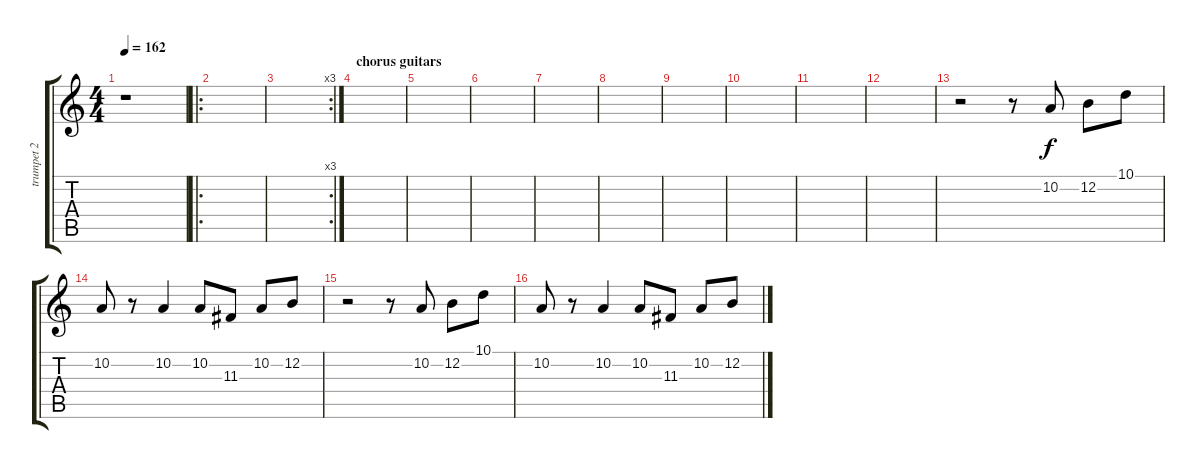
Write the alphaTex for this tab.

\track ("trumpet 2" "trumpet 2") {instrument trumpet}
\staff {score tabs}
\tuning (E4 B3 G3 D3 A2 E2) {hide}
\ts (4 4)
\tempo 162
\clef g2
\ks c
r.1{dy f} |
\ro
|
\rc 3
|
\section ("" "chorus guitars")
|
|
|
|
|
|
|
|
|
r.2 r.8 10.2.8 12.2.8 10.1.8 |
10.2.8 r.8 10.2.4 10.2.8 11.3.8 10.2.8 12.2.8 |
r.2 r.8 10.2.8 12.2.8 10.1.8 |
10.2.8 r.8 10.2.4 10.2.8 11.3.8 10.2.8 12.2.8
